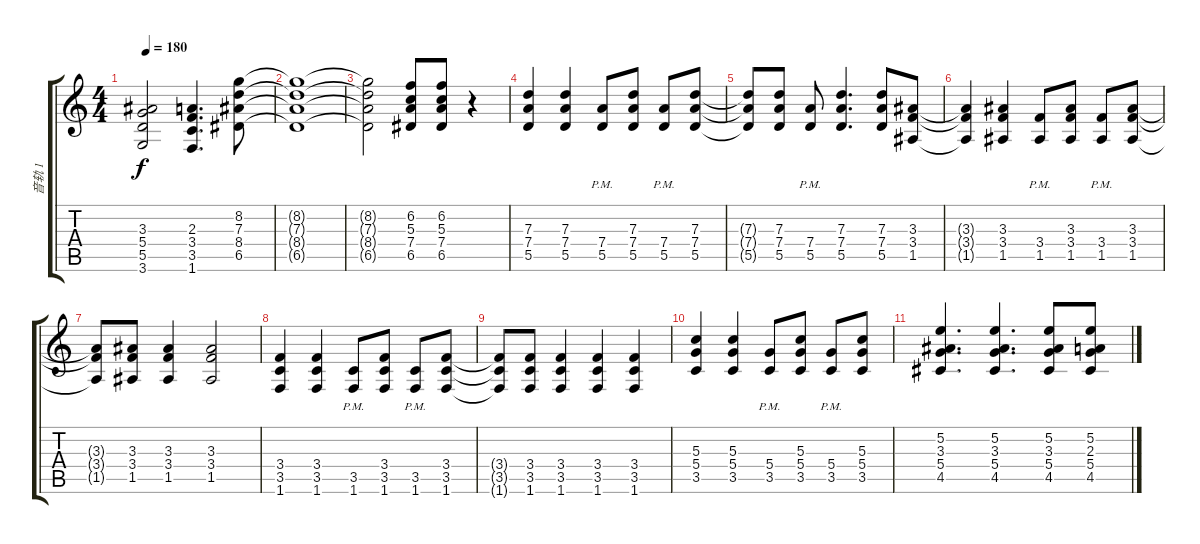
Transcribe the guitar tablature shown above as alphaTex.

\track ("音轨 1" "音轨 1") {instrument overdrivenguitar}
\staff {score tabs}
\tuning (E4 B3 G3 D3 A2 E2) {hide}
\ts (4 4)
\tempo 180
\clef g2
\ks c
(3.3 5.4 5.5 3.6).2{dy f} (2.3 3.4 3.5 1.6).4{d} (8.2 7.3 8.4 6.5).8 |
(8.2{t} 7.3{t} 8.4{t} 6.5{t}).1 |
(8.2{t} 7.3{t} 8.4{t} 6.5{t}).2 (6.2 5.3 7.4 6.5).8 (6.2 5.3 7.4 6.5).8 r.4 |
(7.3 7.4 5.5).4 (7.3 7.4 5.5).4 (7.4{pm} 5.5).8 (7.3 7.4 5.5).8 (7.4{pm} 5.5).8 (7.3 7.4 5.5).8 |
(7.3{t} 7.4{t} 5.5{t}).8 (7.3 7.4 5.5).8 (7.4{pm} 5.5).8 (7.3 7.4 5.5).4{d} (7.3 7.4 5.5).8 (3.3 3.4 1.5).8 |
(3.3{t} 3.4{t} 1.5{t}).4 (3.3 3.4 1.5).4 (3.4 1.5{pm}).8 (3.3 3.4 1.5).8 (3.4 1.5{pm}).8 (3.3 3.4 1.5).8 |
(3.3{t} 3.4{t} 1.5{t}).8 (3.3 3.4 1.5).8 (3.3 3.4 1.5).4 (3.3 3.4 1.5).2 |
(3.4 3.5 1.6).4 (3.4 3.5 1.6).4 (3.5{pm} 1.6).8 (3.4 3.5 1.6).8 (3.5{pm} 1.6).8 (3.4 3.5 1.6).8 |
(3.4{t} 3.5{t} 1.6{t}).8 (3.4 3.5 1.6).8 (3.4 3.5 1.6).4 (3.4 3.5 1.6).4 (3.4 3.5 1.6).4 |
(5.3 5.4 3.5).4 (5.3 5.4 3.5).4 (5.4{pm} 3.5).8 (5.3 5.4 3.5).8 (5.4 3.5{pm}).8 (5.3 5.4 3.5).8 |
(5.2 3.3 5.4 4.5).4{d} (5.2 3.3 5.4 4.5).4{d} (5.2 3.3 5.4 4.5).8 (5.2 2.3 5.4 4.5).8
